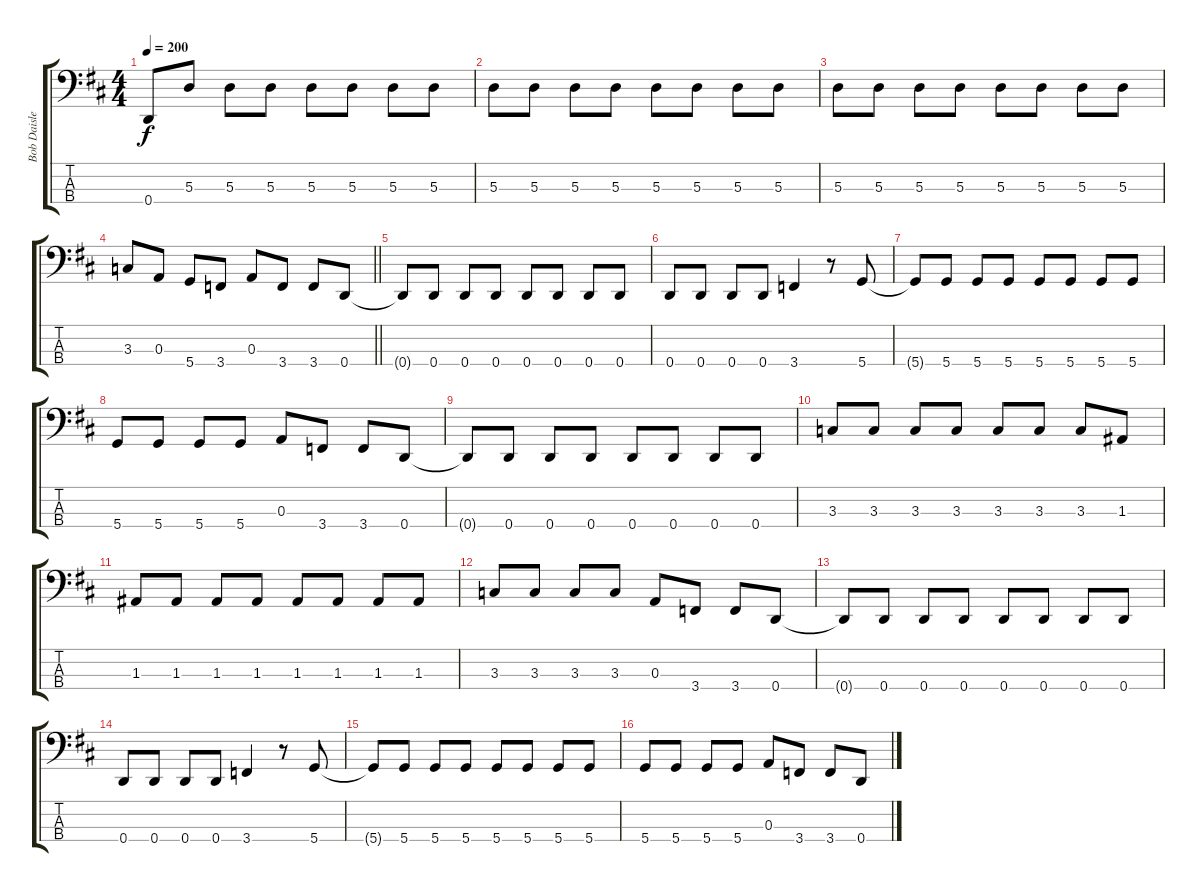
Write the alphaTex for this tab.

\track ("Bob Daisley" "Bob Daisle") {instrument electricbassfinger}
\staff {score tabs}
\tuning (G2 D2 A1 D1) {hide}
\ts (4 4)
\tempo 200
\clef f4
\ks d
0.4{t}.8{dy f} 5.3.8 5.3.8 5.3.8 5.3.8 5.3.8 5.3.8 5.3.8 |
5.3.8 5.3.8 5.3.8 5.3.8 5.3.8 5.3.8 5.3.8 5.3.8 |
5.3.8 5.3.8 5.3.8 5.3.8 5.3.8 5.3.8 5.3.8 5.3.8 |
\barLineRight lightlight
3.3.8 0.3.8 5.4.8 3.4.8 0.3.8 3.4.8 3.4.8 0.4.8 |
0.4{t}.8 0.4.8 0.4.8 0.4.8 0.4.8 0.4.8 0.4.8 0.4.8 |
0.4.8 0.4.8 0.4.8 0.4.8 3.4.4 r.8 5.4.8 |
5.4{t}.8 5.4.8 5.4.8 5.4.8 5.4.8 5.4.8 5.4.8 5.4.8 |
5.4.8 5.4.8 5.4.8 5.4.8 0.3.8 3.4.8 3.4.8 0.4.8 |
0.4{t}.8 0.4.8 0.4.8 0.4.8 0.4.8 0.4.8 0.4.8 0.4.8 |
3.3.8 3.3.8 3.3.8 3.3.8 3.3.8 3.3.8 3.3.8 1.3.8 |
1.3.8 1.3.8 1.3.8 1.3.8 1.3.8 1.3.8 1.3.8 1.3.8 |
3.3.8 3.3.8 3.3.8 3.3.8 0.3.8 3.4.8 3.4.8 0.4.8 |
0.4{t}.8 0.4.8 0.4.8 0.4.8 0.4.8 0.4.8 0.4.8 0.4.8 |
0.4.8 0.4.8 0.4.8 0.4.8 3.4.4 r.8 5.4.8 |
5.4{t}.8 5.4.8 5.4.8 5.4.8 5.4.8 5.4.8 5.4.8 5.4.8 |
5.4.8 5.4.8 5.4.8 5.4.8 0.3.8 3.4.8 3.4.8 0.4.8
